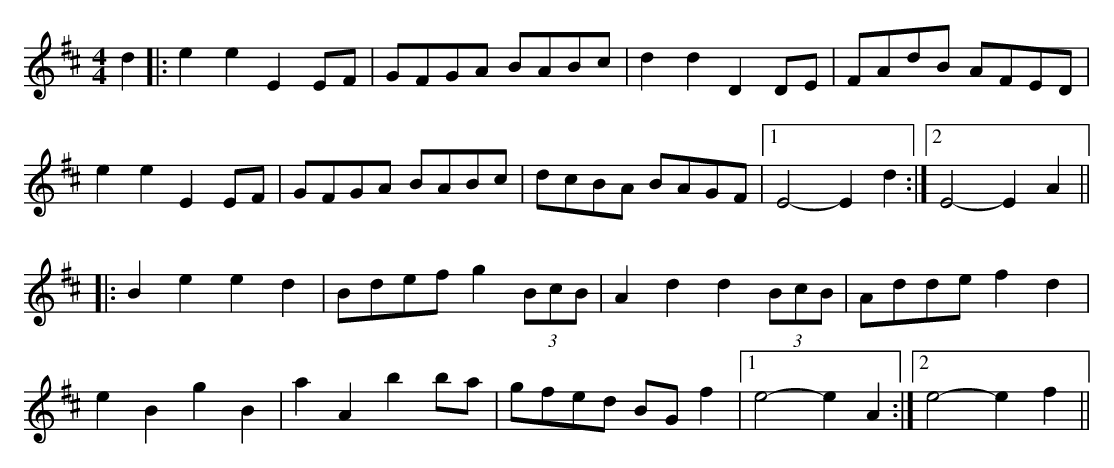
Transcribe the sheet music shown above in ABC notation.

X:1
M:4/4
K:Edor
d2|:e2e2 E2EF|GFGA BABc|d2d2 D2DE|FAdB AFED|
e2e2 E2EF|GFGA BABc|dcBA BAGF|1 E4- E2d2:|2 E4- E2A2||
|:B2e2 e2d2|Bdef g2(3BcB|A2d2 d2(3BcB|Adde f2d2|
e2B2 g2B2|a2A2 b2ba|gfed BGf2|1 e4- e2A2:|2 e4- e2f2||
